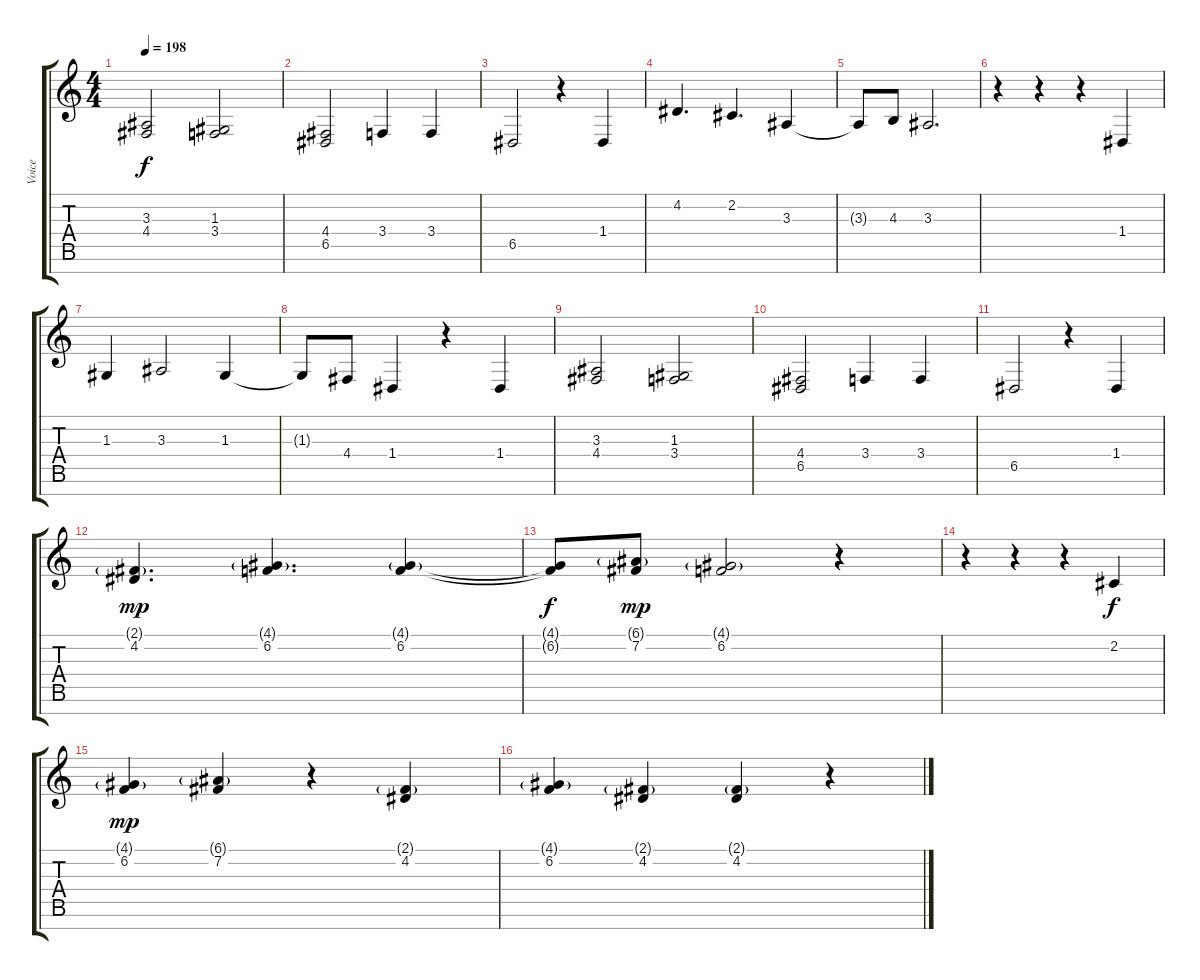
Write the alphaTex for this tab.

\track ("Voice" "Voice") {instrument violin}
\staff {score tabs}
\tuning (E4 B3 G3 D3 A2 E2 B1) {hide}
\ts (4 4)
\tempo 198
\clef g2
\ks c
(3.3 4.4).2{dy f} (1.3 3.4).2 |
(4.4 6.5).2 3.4.4 3.4.4 |
6.5.2 r.4 1.4.4 |
4.2.4{d} 2.2.4{d} 3.3.4 |
3.3{t}.8 4.3.8 3.3.2{d} |
r.4 r.4 r.4 1.4.4 |
1.3.4 3.3.2 1.3.4 |
1.3{t}.8 4.4.8 1.4.4 r.4 1.4.4 |
(3.3 4.4).2 (1.3 3.4).2 |
(4.4 6.5).2 3.4.4 3.4.4 |
6.5.2 r.4 1.4.4 |
(2.1{g} 4.2).4{d dy mp} (4.1{g} 6.2).4{d} (4.1{g} 6.2).4 |
(4.1{t} 6.2{t}).8{dy f} (6.1{g} 7.2).8{dy mp} (4.1{g} 6.2).2 r.4 |
r.4 r.4 r.4 2.2.4{dy f} |
(4.1{g} 6.2).4{dy mp} (6.1{g} 7.2).4 r.4 (2.1{g} 4.2).4 |
(4.1{g} 6.2).4 (2.1{g} 4.2).4 (2.1{g} 4.2).4 r.4
